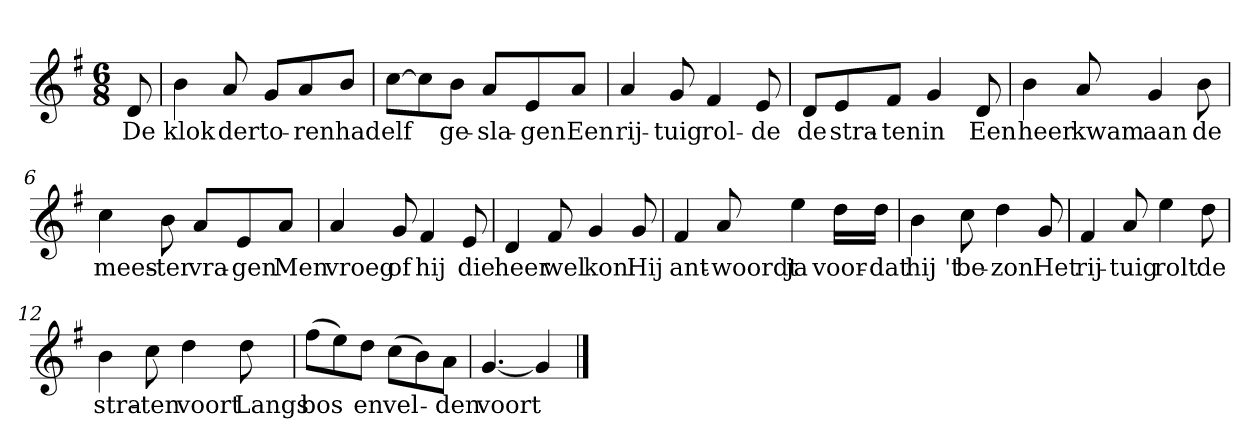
**kern	**text
*part1	*part1
*staff1	*staff1
*clefG2	*
*k[f#]	*
*G:	*
*M6/8	*
*MM120	*
=	=
8d	De
=1	=1
4b	klok
8a	der
8g/L	to-
8a/	-ren
8b/J	had
=2	=2
[8cc\L	elf
8cc\]	.
8b\J	ge-
8a/L	-sla-
8e/	-gen
8a/J	Een
=3	=3
4a	rij-
8g	-tuig
4f#	rol-
8e	-de
=4	=4
8d/L	de
8e/	stra-
8f#/J	-ten
4g	in
8d	Een
=5	=5
4b	heer
8a	kwam
4g	aan
8b	de
=6	=6
4cc	mees-
8b	-ter
8a/L	vra-
8e/	-gen
8a/J	Men
=7	=7
4a	vroeg
8g	of
4f#	hij
8e	die
=8	=8
4d	heer
8f#	wel
4g	kon
8g	Hij
=9	=9
4f#	ant-
8a	-woordt
4ee	ja
16dd\LL	voor-
16dd\JJ	-dat
=10	=10
4b	hij 't
8cc	be-
4dd	-zon
8g	Het
=11	=11
4f#	rij-
8a	-tuig
4ee	rolt
8dd	de
=12	=12
4b	stra-
8cc	-ten
4dd	voort
8dd	Langs
=13	=13
(8ff#\L	bos
8ee\)	.
8dd\J	en
(8cc\L	vel-
8b\)	.
8a\J	-den
=14	=14
[4.g	voort
4g]	.
==	==
*-	*-
